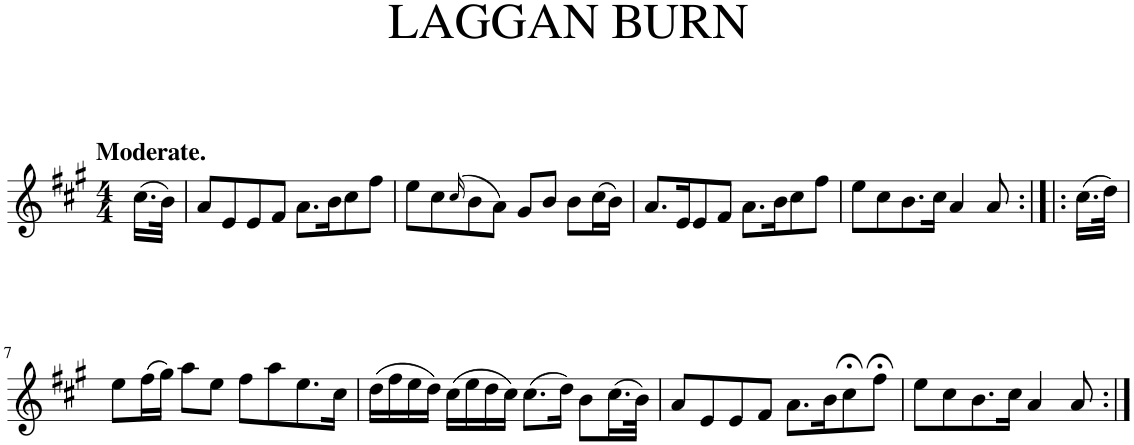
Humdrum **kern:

**kern
*part1
*staff1
*I"Piano
*I'Pno
*clefG2
*k[f#c#g#]
*A:
*M4/4
=1
!LO:TX:a:B:t=Moderate.
(16.cc#\LL
32b\JJk)
=2
8a/L
8e/
8e/
8f#/J
8.a\L
16b\K
8cc#\
8ff#\J
=3
8ee\L
8cc#\
(16qcc#/
8b\
8a\J)
8g#/L
8b/J
8b\L
(16cc#\L
16b\JJ)
=4
8.a/L
16e/K
8e/
8f#/J
8.a\L
16b\K
8cc#\
8ff#\J
=5
8ee\L
8cc#\
8.b\
16cc#\Jk
4a/
8a/
=6:|!|:
(16.cc#\LL
32dd\JJk)
!!LO:LB:g=z
=7
8ee\L
(16ff#\L
16gg#\JJ)
8aa\L
8ee\J
8ff#\L
8aa\
8.ee\
16cc#\Jk
=8
(16dd\LL
16ff#\
16ee\
16dd\JJ)
(16cc#\LL
16ee\
16dd\
16cc#\JJ)
(8.cc#\L
16dd\Jk)
8b\L
(16.cc#\L
32b\JJk)
=9
8a/L
8e/
8e/
8f#/J
8.a\L
16b\K
8cc#;<\
8ff#;<\J
=10
8ee\L
8cc#\
8.b\
16cc#\Jk
4a/
8a/
=:|!
*-
